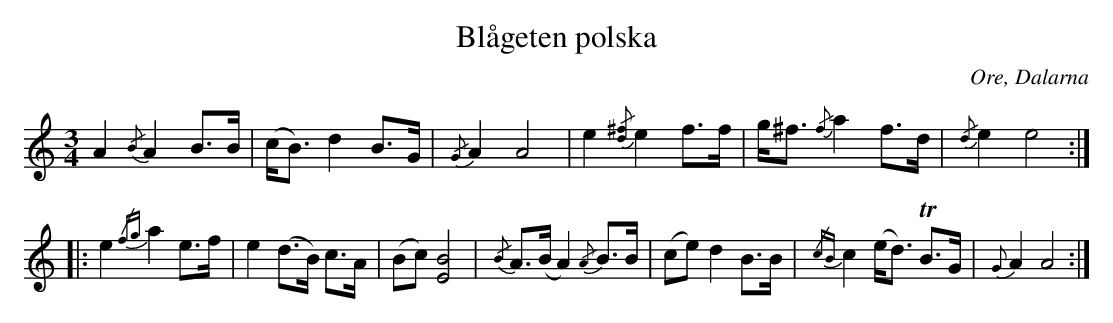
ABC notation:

X:1
T:Blågeten polska
O:Ore, Dalarna
M:3/4
L:1/8
K:Am
A2 {/B}A2 B>B|(c<B) d2 B>G|{/G}A2 A4|e2 {/[^fd]}e2 f>f|g<^f {/f}a2 f>d|{/d}e2 e4:|
|:e2 {/fg}a2 e>f|e2 (d>B) c>A|(Bc) [BE]4|{/B}A>(B A2) {/A}B>B|(ce) d2 B>B|{/cB}c2 (e<d) TB>G|{G}A2 A4:|
